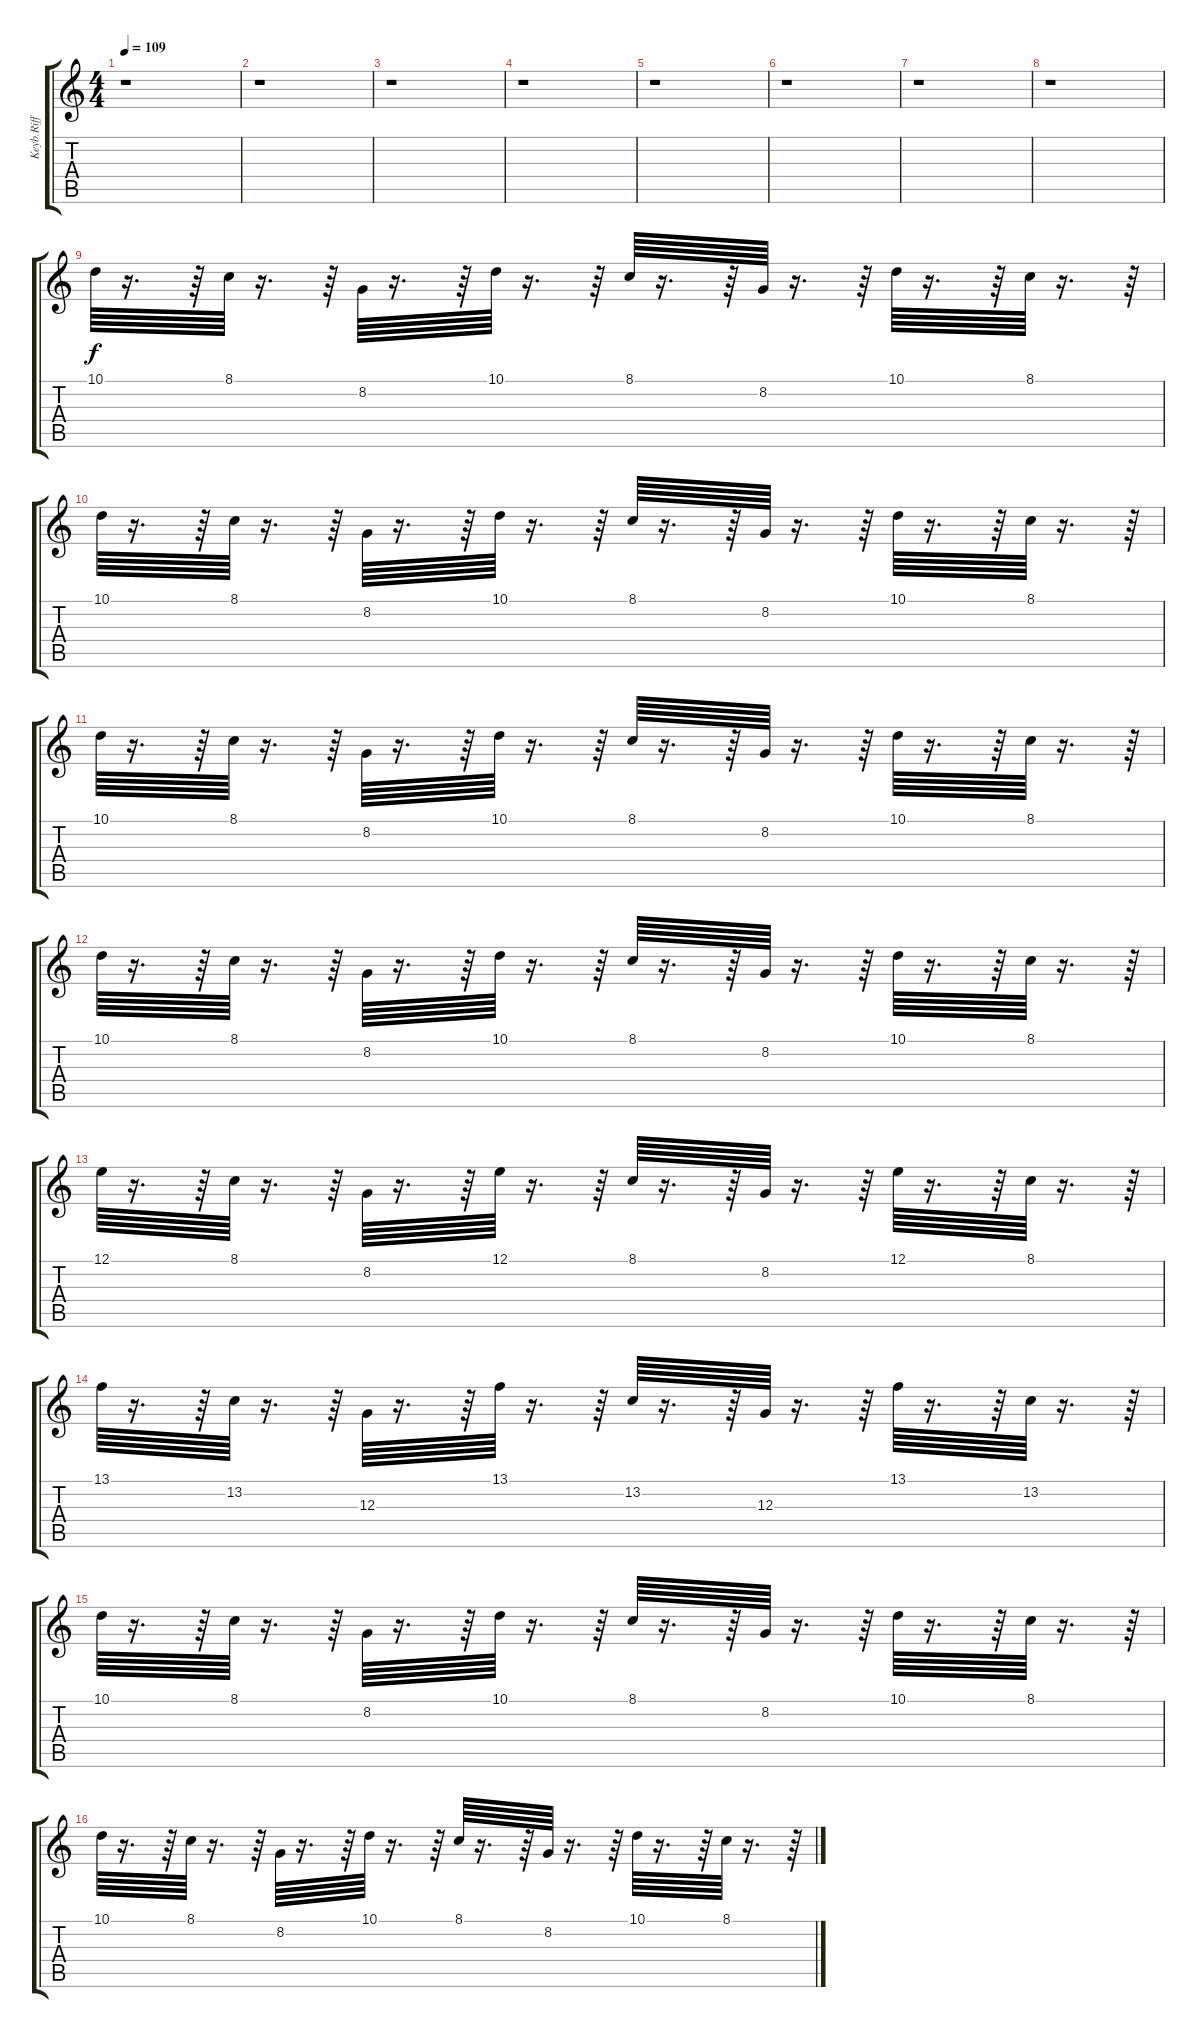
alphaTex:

\track ("Keyb.Riff" "Keyb.Riff") {instrument fx4atmosphere}
\staff {score tabs}
\tuning (E4 B3 G3 D3 A2 E2) {hide}
\ts (4 4)
\tempo 109
\clef g2
\ks c
r.1{dy f instrument fx4atmosphere} |
r.1 |
r.1 |
r.1 |
r.1 |
r.1 |
r.1 |
r.1 |
10.1.64 r.16{d} r.64 8.1.64 r.16{d} r.64 8.2.64 r.16{d} r.64 10.1.64 r.16{d} r.64 8.1.64 r.16{d} r.64 8.2.64 r.16{d} r.64 10.1.64 r.16{d} r.64 8.1.64 r.16{d} r.64 |
10.1.64 r.16{d} r.64 8.1.64 r.16{d} r.64 8.2.64 r.16{d} r.64 10.1.64 r.16{d} r.64 8.1.64 r.16{d} r.64 8.2.64 r.16{d} r.64 10.1.64 r.16{d} r.64 8.1.64 r.16{d} r.64 |
10.1.64 r.16{d} r.64 8.1.64 r.16{d} r.64 8.2.64 r.16{d} r.64 10.1.64 r.16{d} r.64 8.1.64 r.16{d} r.64 8.2.64 r.16{d} r.64 10.1.64 r.16{d} r.64 8.1.64 r.16{d} r.64 |
10.1.64 r.16{d} r.64 8.1.64 r.16{d} r.64 8.2.64 r.16{d} r.64 10.1.64 r.16{d} r.64 8.1.64 r.16{d} r.64 8.2.64 r.16{d} r.64 10.1.64 r.16{d} r.64 8.1.64 r.16{d} r.64 |
12.1.64 r.16{d} r.64 8.1.64 r.16{d} r.64 8.2.64 r.16{d} r.64 12.1.64 r.16{d} r.64 8.1.64 r.16{d} r.64 8.2.64 r.16{d} r.64 12.1.64 r.16{d} r.64 8.1.64 r.16{d} r.64 |
13.1.64 r.16{d} r.64 13.2.64 r.16{d} r.64 12.3.64 r.16{d} r.64 13.1.64 r.16{d} r.64 13.2.64 r.16{d} r.64 12.3.64 r.16{d} r.64 13.1.64 r.16{d} r.64 13.2.64 r.16{d} r.64 |
10.1.64 r.16{d} r.64 8.1.64 r.16{d} r.64 8.2.64 r.16{d} r.64 10.1.64 r.16{d} r.64 8.1.64 r.16{d} r.64 8.2.64 r.16{d} r.64 10.1.64 r.16{d} r.64 8.1.64 r.16{d} r.64 |
10.1.64 r.16{d} r.64 8.1.64 r.16{d} r.64 8.2.64 r.16{d} r.64 10.1.64 r.16{d} r.64 8.1.64 r.16{d} r.64 8.2.64 r.16{d} r.64 10.1.64 r.16{d} r.64 8.1.64 r.16{d} r.64
